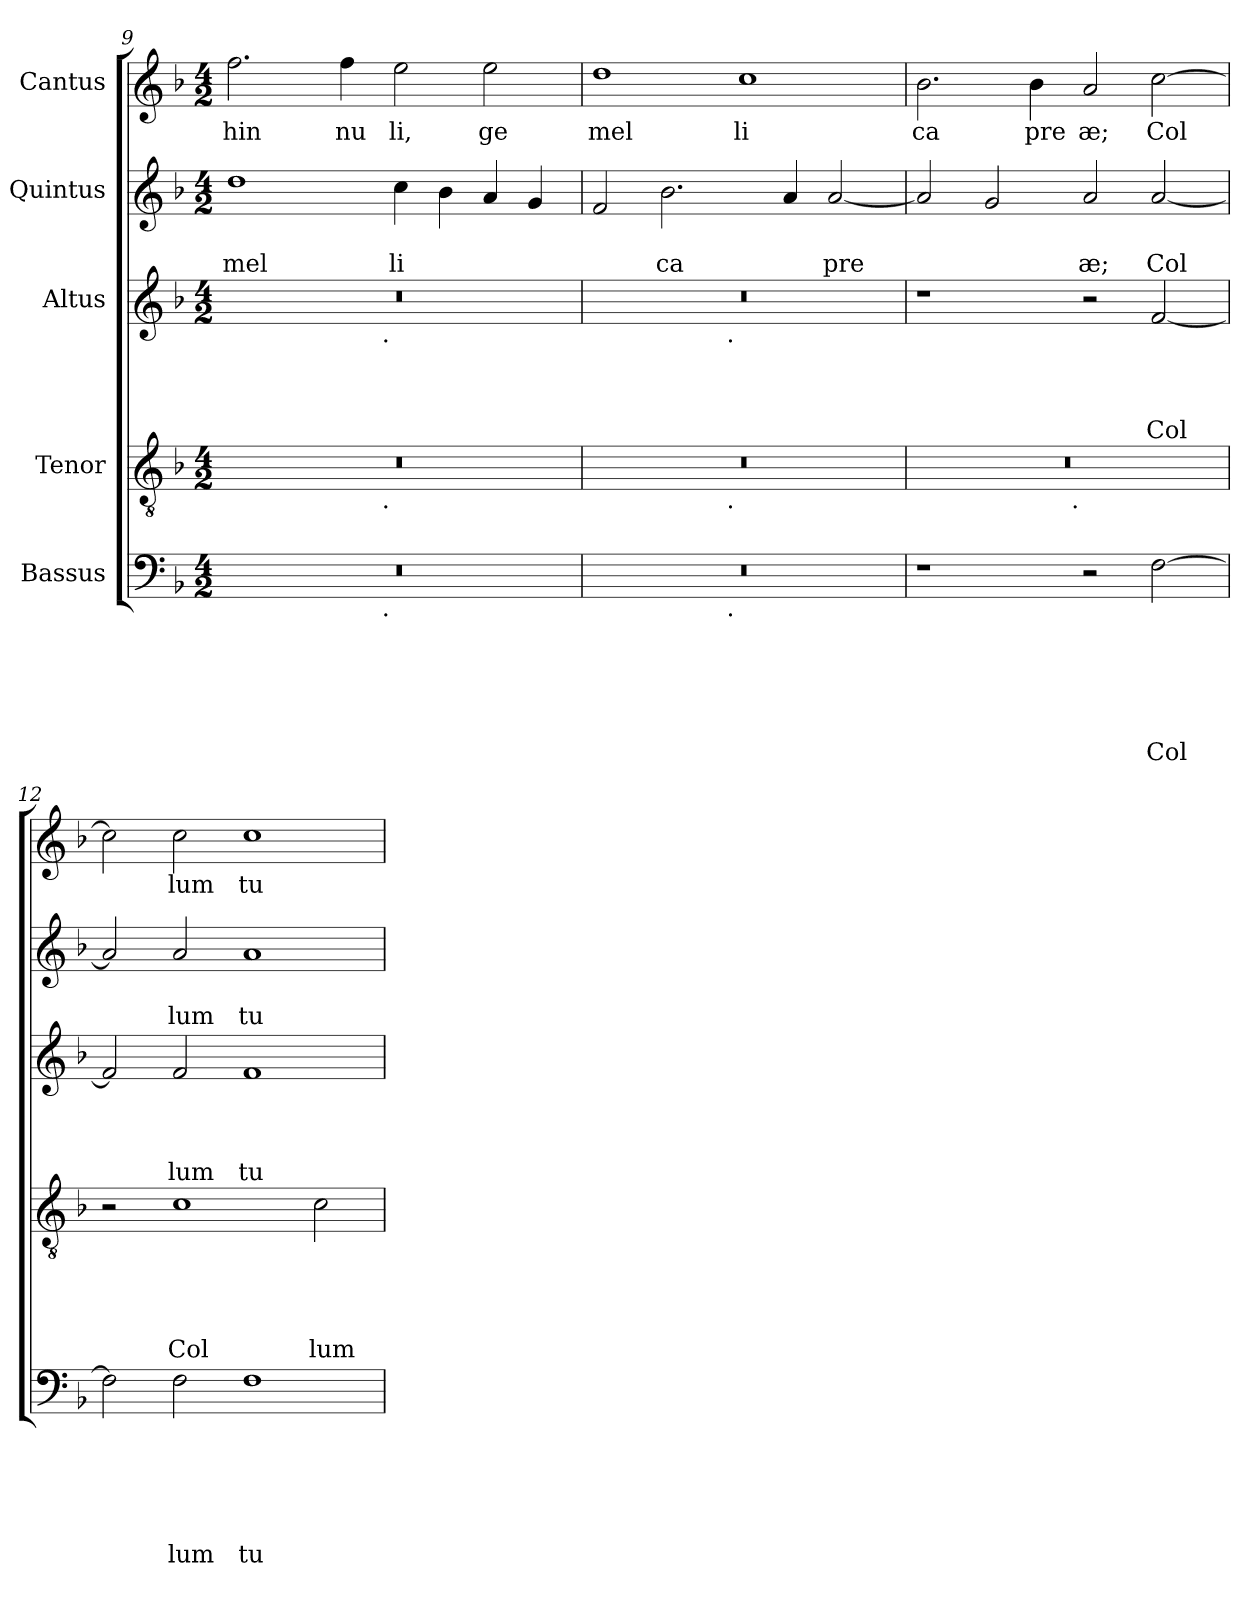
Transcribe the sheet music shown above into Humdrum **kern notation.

**kern	**text	**text	**text	**text	**text	**text	**kern	**text	**text	**text	**text	**text	**kern	**text	**text	**text	**text	**kern	**text	**text	**kern	**text
*part5	*part5	*part5	*part5	*part5	*part5	*part5	*part4	*part4	*part4	*part4	*part4	*part4	*part3	*part3	*part3	*part3	*part3	*part2	*part2	*part2	*part1	*part1
*staff5	*staff5	*staff5	*staff5	*staff5	*staff5	*staff5	*staff4	*staff4	*staff4	*staff4	*staff4	*staff4	*staff3	*staff3	*staff3	*staff3	*staff3	*staff2	*staff2	*staff2	*staff1	*staff1
*I"Bassus	*	*	*	*	*	*	*I"Tenor	*	*	*	*	*	*I"Altus	*	*	*	*	*I"Quintus	*	*	*I"Cantus	*
*clefF4	*	*	*	*	*	*	*clefGv2	*	*	*	*	*	*clefG2	*	*	*	*	*clefG2	*	*	*clefG2	*
*k[b-]	*	*	*	*	*	*	*k[b-]	*	*	*	*	*	*k[b-]	*	*	*	*	*k[b-]	*	*	*k[b-]	*
*F:	*	*	*	*	*	*	*F:	*	*	*	*	*	*F:	*	*	*	*	*F:	*	*	*F:	*
*M4/2	*	*	*	*	*	*	*M4/2	*	*	*	*	*	*M4/2	*	*	*	*	*M4/2	*	*	*M4/2	*
=9	=9	=9	=9	=9	=9	=9	=9	=9	=9	=9	=9	=9	=9	=9	=9	=9	=9	=9	=9	=9	=9	=9
!	!	!	!	!	!	!	!	!	!	!	!	!	!	!	!	!	!	!	!	!LO:LY:b	!	!LO:LY:b
*^	*	*	*	*	*	*	*^	*	*	*	*	*	*^	*	*	*	*	*	*	*	*	*
0r	2ryy	.	.	.	.	.	.	0r	2ryy	.	.	.	.	.	0r	2ryy	.	.	.	.	1dd	.	mel	2.ff\	hin
.	4...ryy	.	.	.	.	.	.	.	4...ryy	.	.	.	.	.	.	4...ryy	.	.	.	.	.	.	.	.	.
!	!	!	!	!	!	!	!	!	!	!	!	!	!	!	!	!	!	!	!	!	!	!	!	!	!LO:LY:b
.	.	.	.	.	.	.	.	.	.	.	.	.	.	.	.	.	.	.	.	.	.	.	.	4ff\	nu
!	!	!	!	!	!	!	!	!	!	!	!	!	!	!	!	!LO:TX:b:t=.	!	!	!	!	!	!	!	!	!
!	!	!	!	!	!	!	!	!	!LO:TX:b:t=.	!	!	!	!	!	!	!	!	!	!	!	!	!	!	!	!
!	!LO:TX:b:t=.	!	!	!	!	!	!	!	!	!	!	!	!	!	!	!	!	!	!	!	!	!	!	!	!
.	1ryy	.	.	.	.	.	.	.	1ryy	.	.	.	.	.	.	1ryy	.	.	.	.	.	.	.	.	.
!	!	!	!	!	!	!	!	!	!	!	!	!	!	!	!	!	!	!	!	!	!	!	!LO:LY:b	!	!LO:LY:b
.	.	.	.	.	.	.	.	.	.	.	.	.	.	.	.	.	.	.	.	.	4cc\	.	li	2ee\	li,
.	.	.	.	.	.	.	.	.	.	.	.	.	.	.	.	.	.	.	.	.	4b-\	.	.	.	.
!	!	!	!	!	!	!	!	!	!	!	!	!	!	!	!	!	!	!	!	!	!	!	!	!	!LO:LY:b
.	.	.	.	.	.	.	.	.	.	.	.	.	.	.	.	.	.	.	.	.	4a/	.	.	2ee\	ge
.	.	.	.	.	.	.	.	.	.	.	.	.	.	.	.	.	.	.	.	.	4g/	.	.	.	.
.	32ryy	.	.	.	.	.	.	.	32ryy	.	.	.	.	.	.	32ryy	.	.	.	.	.	.	.	.	.
=10	=10	=10	=10	=10	=10	=10	=10	=10	=10	=10	=10	=10	=10	=10	=10	=10	=10	=10	=10	=10	=10	=10	=10	=10	=10
!	!	!	!	!	!	!	!	!	!	!	!	!	!	!	!	!	!	!	!	!	!	!	!	!	!LO:LY:b
0r	2ryy	.	.	.	.	.	.	0r	2ryy	.	.	.	.	.	0r	2ryy	.	.	.	.	2f/	.	.	1dd	mel
!	!	!	!	!	!	!	!	!	!	!	!	!	!	!	!	!	!	!	!	!	!	!	!LO:LY:b	!	!
.	4...ryy	.	.	.	.	.	.	.	4...ryy	.	.	.	.	.	.	4...ryy	.	.	.	.	2.b-\	.	ca	.	.
!	!	!	!	!	!	!	!	!	!	!	!	!	!	!	!	!LO:TX:b:t=.	!	!	!	!	!	!	!	!	!
!	!	!	!	!	!	!	!	!	!LO:TX:b:t=.	!	!	!	!	!	!	!	!	!	!	!	!	!	!	!	!
!	!LO:TX:b:t=.	!	!	!	!	!	!	!	!	!	!	!	!	!	!	!	!	!	!	!	!	!	!	!	!
.	1ryy	.	.	.	.	.	.	.	1ryy	.	.	.	.	.	.	1ryy	.	.	.	.	.	.	.	.	.
!	!	!	!	!	!	!	!	!	!	!	!	!	!	!	!	!	!	!	!	!	!	!	!	!	!LO:LY:b
.	.	.	.	.	.	.	.	.	.	.	.	.	.	.	.	.	.	.	.	.	.	.	.	1cc	li
.	.	.	.	.	.	.	.	.	.	.	.	.	.	.	.	.	.	.	.	.	4a/	.	.	.	.
!	!	!	!	!	!	!	!	!	!	!	!	!	!	!	!	!	!	!	!	!	!	!	!LO:LY:b	!	!
.	.	.	.	.	.	.	.	.	.	.	.	.	.	.	.	.	.	.	.	.	[<2a/	.	pre	.	.
.	32ryy	.	.	.	.	.	.	.	32ryy	.	.	.	.	.	.	32ryy	.	.	.	.	.	.	.	.	.
=11	=11	=11	=11	=11	=11	=11	=11	=11	=11	=11	=11	=11	=11	=11	=11	=11	=11	=11	=11	=11	=11	=11	=11	=11	=11
!	!	!	!	!	!	!	!	!	!	!	!	!	!	!	!	!	!	!	!	!	!	!	!	!	!LO:LY:b
*v	*v	*	*	*	*	*	*	*	*	*	*	*	*	*	*v	*v	*	*	*	*	*	*	*	*	*
1r	.	.	.	.	.	.	0r	2ryy	.	.	.	.	.	1r	.	.	.	.	2a/]	.	.	2.b-\	ca
.	.	.	.	.	.	.	.	4...ryy	.	.	.	.	.	.	.	.	.	.	2g/	.	.	.	.
!	!	!	!	!	!	!	!	!	!	!	!	!	!	!	!	!	!	!	!	!	!	!	!LO:LY:b
.	.	.	.	.	.	.	.	.	.	.	.	.	.	.	.	.	.	.	.	.	.	4b-\	pre
!	!	!	!	!	!	!	!	!LO:TX:b:t=.	!	!	!	!	!	!	!	!	!	!	!	!	!	!	!
.	.	.	.	.	.	.	.	1ryy	.	.	.	.	.	.	.	.	.	.	.	.	.	.	.
!	!	!	!	!	!	!	!	!	!	!	!	!	!	!	!	!	!	!	!	!	!LO:LY:b	!	!LO:LY:b
2r	.	.	.	.	.	.	.	.	.	.	.	.	.	2r	.	.	.	.	2a/	.	æ;	2a/	æ;
!	!	!	!	!	!	!LO:LY:b	!	!	!	!	!	!	!	!	!	!	!	!LO:LY:b	!	!	!LO:LY:b	!	!LO:LY:b
[>2F\	.	.	.	.	.	Col	.	.	.	.	.	.	.	[<2f/	.	.	.	Col	[<2a/	.	Col	[>2cc\	Col
.	.	.	.	.	.	.	.	32ryy	.	.	.	.	.	.	.	.	.	.	.	.	.	.	.
*	*	*	*	*	*	*	*v	*v	*	*	*	*	*	*	*	*	*	*	*	*	*	*	*
=12	=12	=12	=12	=12	=12	=12	=12	=12	=12	=12	=12	=12	=12	=12	=12	=12	=12	=12	=12	=12	=12	=12
2F\]	.	.	.	.	.	.	2r	.	.	.	.	.	2f/]	.	.	.	.	2a/]	.	.	2cc\]	.
!	!	!	!	!	!	!LO:LY:b	!	!	!	!	!	!LO:LY:b	!	!	!	!	!LO:LY:b	!	!	!LO:LY:b	!	!LO:LY:b
2F\	.	.	.	.	.	lum	1c	.	.	.	.	Col	2f/	.	.	.	lum	2a/	.	lum	2cc\	lum
!	!	!	!	!	!	!LO:LY:b	!	!	!	!	!	!	!	!	!	!	!LO:LY:b	!	!	!LO:LY:b	!	!LO:LY:b
1F	.	.	.	.	.	tu	.	.	.	.	.	.	1f	.	.	.	tu	1a	.	tu	1cc	tu
!	!	!	!	!	!	!	!	!	!	!	!	!LO:LY:b	!	!	!	!	!	!	!	!	!	!
.	.	.	.	.	.	.	2c\	.	.	.	.	lum	.	.	.	.	.	.	.	.	.	.
=	=	=	=	=	=	=	=	=	=	=	=	=	=	=	=	=	=	=	=	=	=	=
*-	*-	*-	*-	*-	*-	*-	*-	*-	*-	*-	*-	*-	*-	*-	*-	*-	*-	*-	*-	*-	*-	*-
